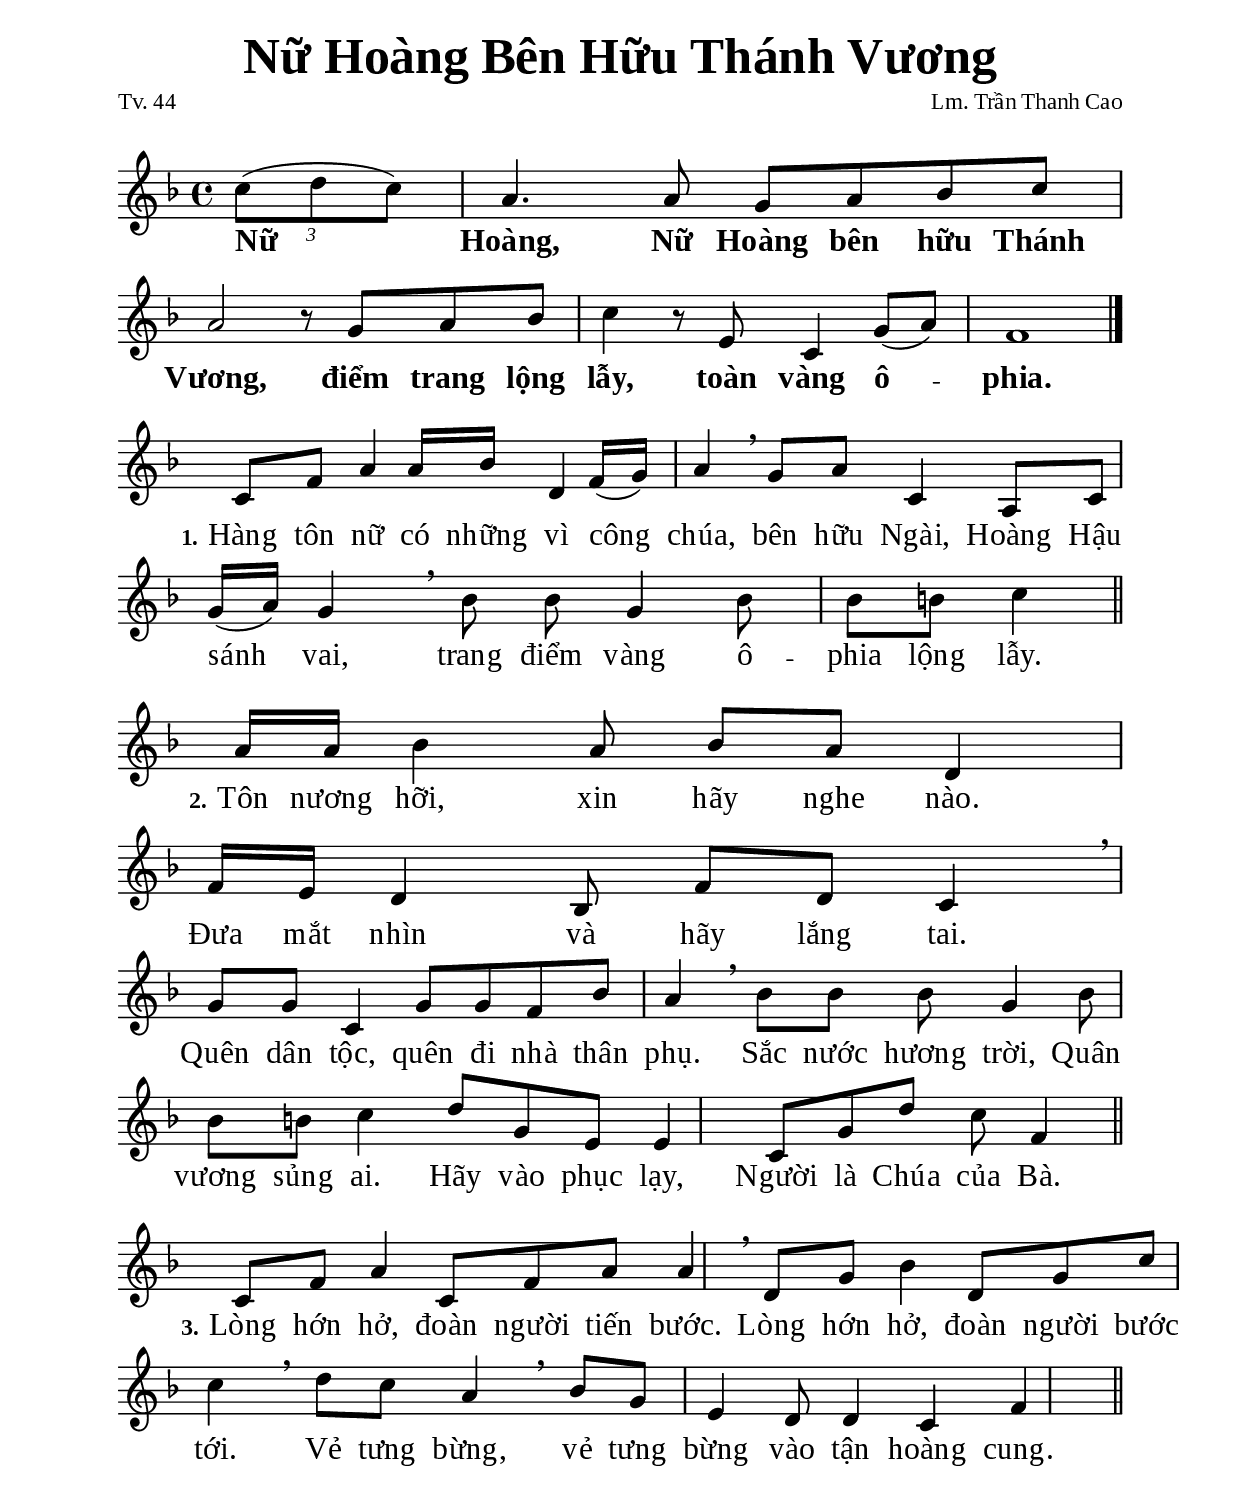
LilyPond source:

% Cài đặt chung
\version "2.20.0"
\include "english.ly"

\header {
  title = \markup { \fontsize #3 "Nữ Hoàng Bên Hữu Thánh Vương" }
  poet = "Tv. 44"
  composer = "Lm. Trần Thanh Cao"
  arranger = " "
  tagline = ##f
}

\paper {
  #(set-paper-size "a4")
  top-margin = 10\mm
  bottom-margin = 10\mm
  left-margin = 20\mm
  right-margin = 20\mm
  indent = #0
  #(define fonts
    (make-pango-font-tree
      "Liberation Serif"
      "Liberation Serif"
      "Liberation Serif"
      (/ 20 20)))
  page-count = #1
}

% Nhạc điệp khúc
nhacDiepKhuc = \relative c'' {
  \partial 4 \tuplet 3/2 { c8 (d c) } |
  a4. a8 g a bf c |
  a2 r8 g a bf |
  c4 r8 e, c4 g'8 (a) |
  f1 \bar "|."
}

% Nhạc phiên khúc
nhacPhienKhucMot = \relative c' {
  c8 f a4 a16 bf d,4 f16 (g) a4 \breathe
  g8 a c,4 a8 c g'16 (a) g4 \breathe
  bf8 bf g4 bf8 bf b! c4 \bar "||"
}

nhacPhienKhucHai = \relative c'' {
  a16 a bf4 a8 bf a d,4 f16 e d4 bf8 f' d c4 \breathe
  g'8 g c,4 g'8 g f bf a4 \breathe
  bf8 bf bf g4
  bf8 bf b! c4 d8 g, e e4 c8 g' d' c f,4 \bar "||"
}

nhacPhienKhucBa = \relative c' {
  8 f a4 c,8 f a a4 \breathe
  d,8 g bf4 d,8 g c c4 \breathe
  d8 c a4 \breathe
  bf8 g e4 d8 d4 c f \bar "||"
}

% Lời điệp khúc
loiDiepKhuc = \lyricmode {
  Nữ Hoàng, Nữ Hoàng bên hữu Thánh Vương,
  điểm trang lộng lẫy, toàn vàng ô -- phia.
}

% Lời phiên khúc
loiPhienKhucMot = \lyricmode {
  \set stanza = #"1."
  Hàng tôn nữ có những vì công chúa,
  bên hữu Ngài, Hoàng Hậu sánh vai,
  trang điểm vàng ô -- phia lộng lẫy.
}

loiPhienKhucHai = \lyricmode {
  \set stanza = #"2."
  Tôn nương hỡi, xin hãy nghe nào.
  Đưa mắt nhìn và hãy lắng tai.
  Quên dân tộc, quên đi nhà thân phụ.
  Sắc nước hương trời, Quân vương sủng ai.
  Hãy vào phục lạy, Người là Chúa của Bà.
}

loiPhienKhucBa = \lyricmode {
  \set stanza = #"3."
  Lòng hớn hở, đoàn người tiến bước.
  Lòng hớn hở, đoàn người bước tới.
  Vẻ tưng bừng, vẻ tưng bừng vào tận hoàng cung.
}


% Dàn trang
\score {
  \new ChoirStaff <<
    \new Staff = diepKhuc \with {
        \consists "Merge_rests_engraver"
        \magnifyStaff #(magstep +1)
      }
      <<
      \new Voice = beSop {
        \key f \major \time 4/4 \nhacDiepKhuc
      }
    >>
    \new Lyrics \lyricsto beSop \loiDiepKhuc
  >>
  \layout {
    \override Lyrics.LyricText.font-series = #'bold
    \override Lyrics.LyricText.font-size = #+3
    \override Lyrics.LyricSpace.minimum-distance = #2.0
    \override Score.BarNumber.break-visibility = ##(#f #f #f)
    \override Score.SpacingSpanner.uniform-stretching = ##t
  }
}

\score {
  \new ChoirStaff <<
    \new Staff = phienKhuc \with {
        \magnifyStaff #(magstep +1)
      }
      <<
      \new Voice = beSop {
        \key f \major \time 4/4 \nhacPhienKhucMot
      }
    >>
    \new Lyrics \lyricsto beSop \loiPhienKhucMot
  >>
  \layout {
    \override Staff.TimeSignature.transparent = ##t
    \override Lyrics.LyricText.font-size = #+3
    \override Lyrics.LyricSpace.minimum-distance = #1.5
    \override Score.BarNumber.break-visibility = ##(#f #f #f)
    \override Score.SpacingSpanner.uniform-stretching = ##t
    \set Score.barAlways = ##t
    \set Score.defaultBarType = ""
  } 
}

\score {
  \new ChoirStaff <<
    \new Staff = phienKhuc \with {
        \magnifyStaff #(magstep +1)
      }
      <<
      \new Voice = beSop {
        \key f \major \time 4/4 \nhacPhienKhucHai
      }
    >>
    \new Lyrics \lyricsto beSop \loiPhienKhucHai
  >>
  \layout {
    \override Staff.TimeSignature.transparent = ##t
    \override Lyrics.LyricText.font-size = #+3
    \override Lyrics.LyricSpace.minimum-distance = #1.5
    \override Score.BarNumber.break-visibility = ##(#f #f #f)
    \override Score.SpacingSpanner.uniform-stretching = ##t
    \set Score.barAlways = ##t
    \set Score.defaultBarType = ""
  } 
}

\score {
  \new ChoirStaff <<
    \new Staff = phienKhuc \with {
        \magnifyStaff #(magstep +1)
      }
      <<
      \new Voice = beSop {
        \key f \major \time 4/4 \nhacPhienKhucBa
      }
    >>
    \new Lyrics \lyricsto beSop \loiPhienKhucBa
  >>
  \layout {
    \override Staff.TimeSignature.transparent = ##t
    \override Lyrics.LyricText.font-size = #+3
    \override Lyrics.LyricSpace.minimum-distance = #1.5
    \override Score.BarNumber.break-visibility = ##(#f #f #f)
    \override Score.SpacingSpanner.uniform-stretching = ##t
    \set Score.barAlways = ##t
    \set Score.defaultBarType = ""
  } 
}
